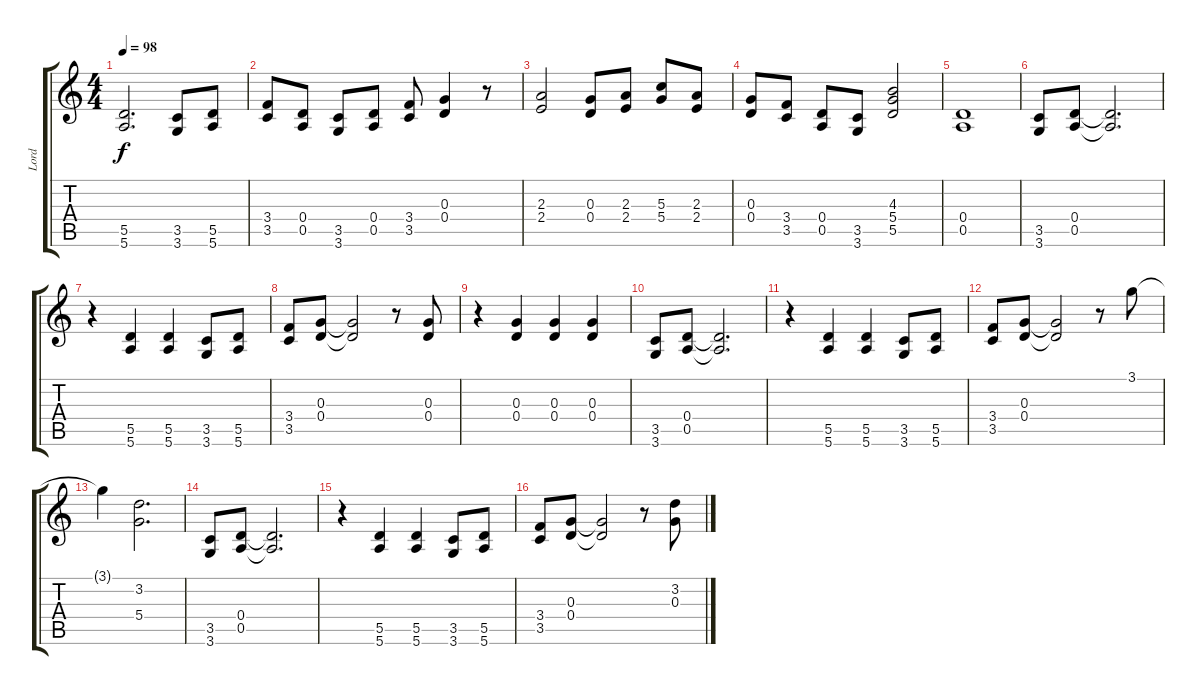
\track ("Lord" "Lord") {instrument rockorgan}
\staff {score tabs}
\tuning (E5 B4 G4 D4 A3 E3) {hide}
\ts (4 4)
\tempo 98
\clef g2
\ks c
(5.5 5.6).2{d dy f instrument rockorgan} (3.5 3.6).8 (5.5 5.6).8 |
(3.4 3.5).8 (0.4 0.5).8 (3.5 3.6).8 (0.4 0.5).8 (3.4 3.5).8 (0.3 0.4).4 r.8 |
(2.3 2.4).2 (0.3 0.4).8 (2.3 2.4).8 (5.3 5.4).8 (2.3 2.4).8 |
(0.3 0.4).8 (3.4 3.5).8 (0.4 0.5).8 (3.5 3.6).8 (4.3 5.4 5.5).2 |
(0.4 0.5).1 |
(3.5 3.6).8 (0.4 0.5).8 (0.4{t} 0.5{t}).2{d} |
r.4 (5.5 5.6).4 (5.5 5.6).4 (3.5 3.6).8 (5.5 5.6).8 |
(3.4 3.5).8 (0.3 0.4).8 (0.3{t} 0.4{t}).2 r.8 (0.3 0.4).8 |
r.4 (0.3 0.4).4 (0.3 0.4).4 (0.3 0.4).4 |
(3.5 3.6).8 (0.4 0.5).8 (0.4{t} 0.5{t}).2{d} |
r.4 (5.5 5.6).4 (5.5 5.6).4 (3.5 3.6).8 (5.5 5.6).8 |
(3.4 3.5).8 (0.3 0.4).8 (0.3{t} 0.4{t}).2 r.8 3.1.8 |
3.1{t}.4 (3.2 5.4).2{d} |
(3.5 3.6).8 (0.4 0.5).8 (0.4{t} 0.5{t}).2{d} |
r.4 (5.5 5.6).4 (5.5 5.6).4 (3.5 3.6).8 (5.5 5.6).8 |
(3.4 3.5).8 (0.3 0.4).8 (0.3{t} 0.4{t}).2 r.8 (3.2 0.3).8
